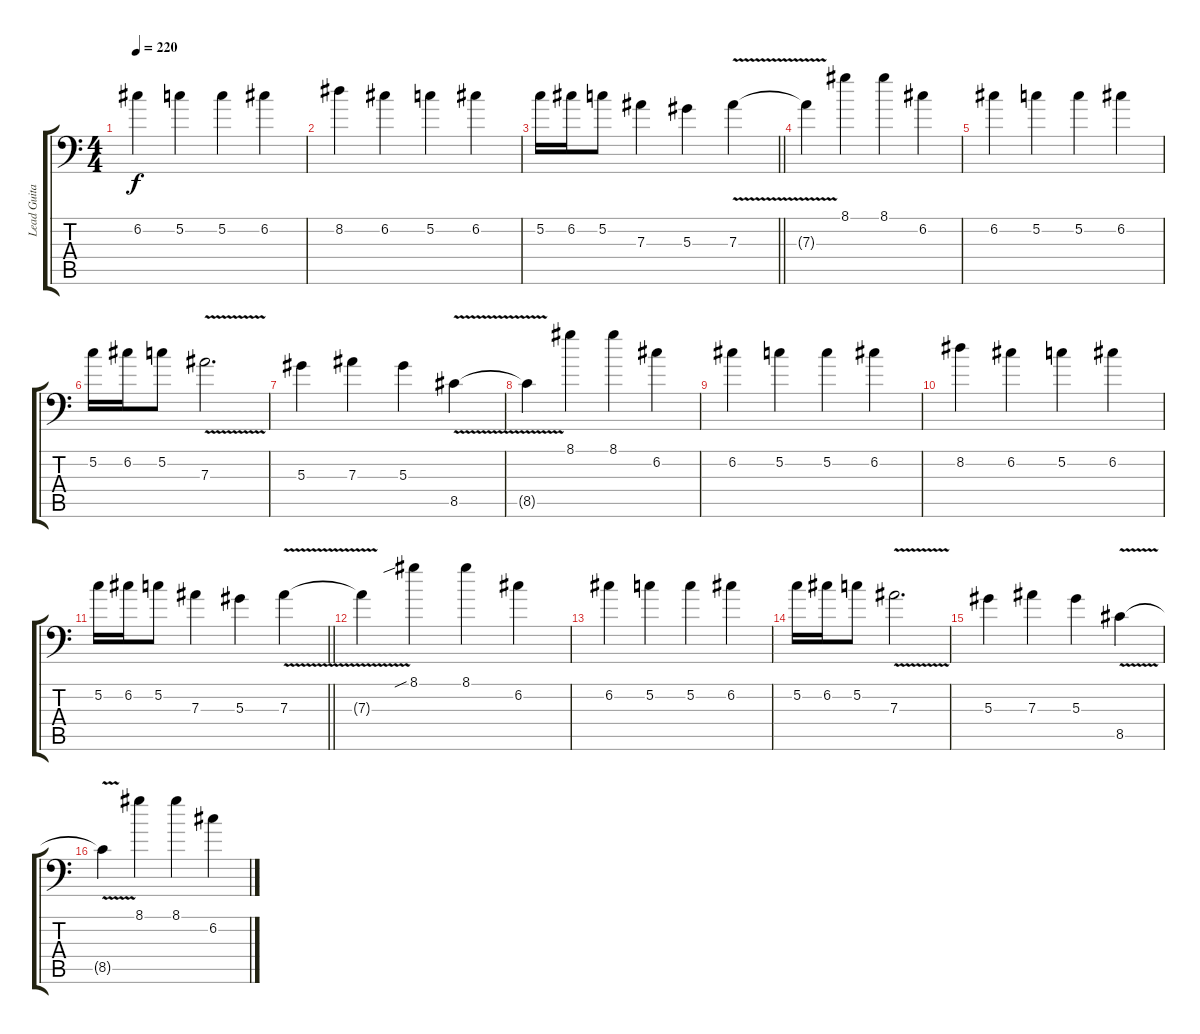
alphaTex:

\track ("Lead Guitar" "Lead Guita") {instrument distortionguitar}
\staff {score tabs}
\tuning (C4 G3 Eb3 Bb2 F2 Bb1) {hide}
\ts (4 4)
\tempo 220
\clef f4
\ks c
6.2.4{dy f} 5.2.4 5.2.4 6.2.4 |
8.2.4 6.2.4 5.2.4 6.2.4 |
\barLineRight lightlight
5.2.16 6.2.16 5.2.8 7.3.4 5.3.4 7.3{v}.4 |
7.3{t}.4 8.1.4 8.1.4 6.2.4 |
6.2.4 5.2.4 5.2.4 6.2.4 |
5.2.16 6.2.16 5.2.8 7.3{v}.2{d} |
5.3.4 7.3.4 5.3.4 8.5{v}.4 |
8.5{t}.4 8.1.4 8.1.4 6.2.4 |
6.2.4 5.2.4 5.2.4 6.2.4 |
8.2.4 6.2.4 5.2.4 6.2.4 |
\barLineRight lightlight
5.2.16 6.2.16 5.2.8 7.3.4 5.3.4 7.3{v}.4 |
\section ("" "")
7.3{t}.4 8.1{sib}.4 8.1.4 6.2.4 |
6.2.4 5.2.4 5.2.4 6.2.4 |
5.2.16 6.2.16 5.2.8 7.3{v}.2{d} |
5.3.4 7.3.4 5.3.4 8.5{v}.4 |
8.5{t}.4 8.1.4 8.1.4 6.2.4
